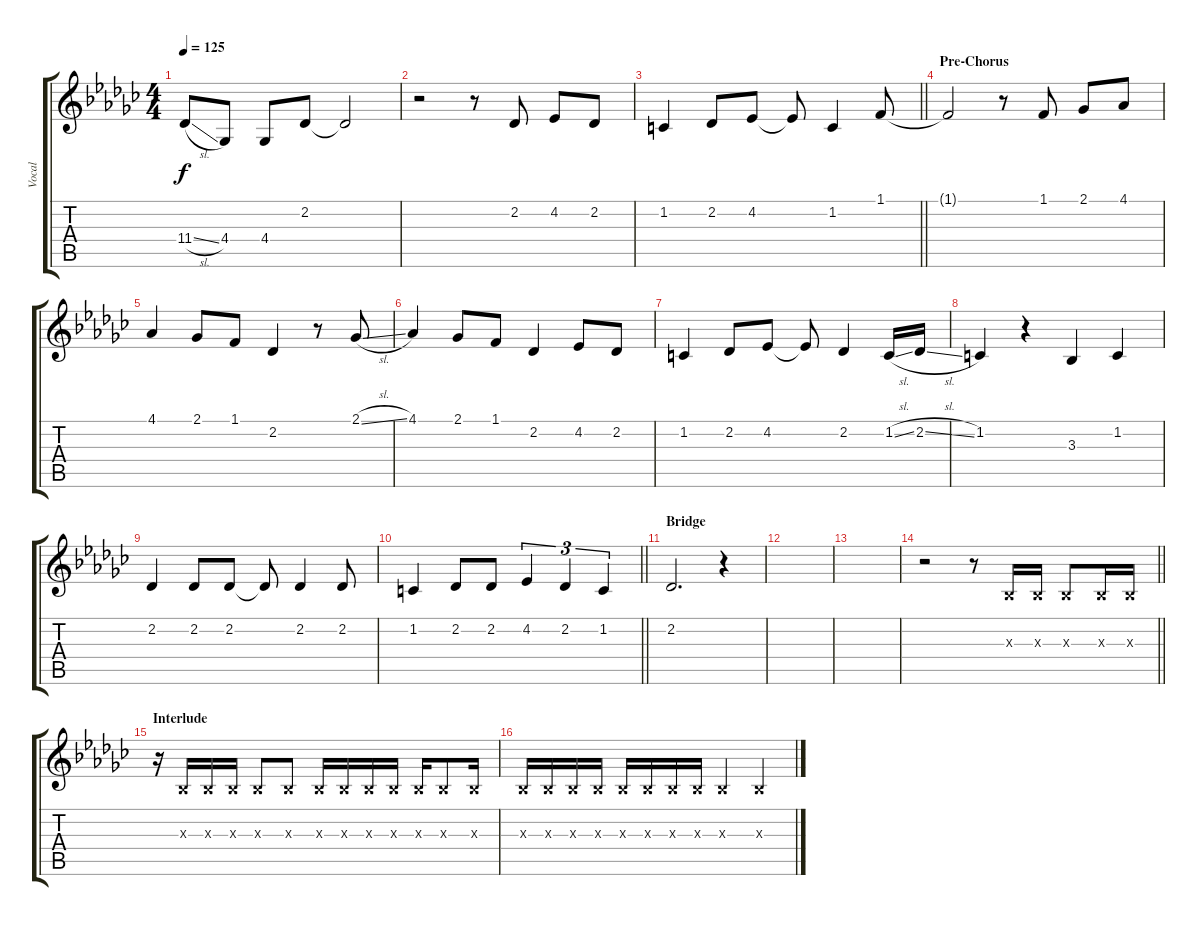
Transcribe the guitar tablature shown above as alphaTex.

\track ("Vocal" "Vocal") {instrument flute}
\staff {score tabs}
\tuning (E4 B3 G3 D3 A2 E2) {hide}
\ts (4 4)
\tempo 125
\clef g2
\ks gb
11.4{sl}.8{dy f} 4.4.8 4.4.8 2.2.8 2.2{t}.2 |
r.2 r.8 2.2.8 4.2.8 2.2.8 |
\barLineRight lightlight
1.2.4 2.2.8 4.2.8 4.2{t}.8 1.2.4 1.1.8 |
\section ("" "Pre-Chorus")
1.1{t}.2 r.8 1.1.8 2.1.8 4.1.8 |
4.1.4 2.1.8 1.1.8 2.2.4 r.8 2.1{sl}.8 |
4.1.4 2.1.8 1.1.8 2.2.4 4.2.8 2.2.8 |
1.2.4 2.2.8 4.2.8 4.2{t}.8 2.2.4 1.2{sl}.16 2.2{sl}.16 |
1.2.4 r.4 3.3.4 1.2.4 |
2.2.4 2.2.8 2.2.8 2.2{t}.8 2.2.4 2.2.8 |
\barLineRight lightlight
1.2.4 2.2.8 2.2.8 4.2.4{tu (3 2)} 2.2.4{tu (3 2)} 1.2.4{tu (3 2)} |
\section ("" "Bridge")
2.2.2{d} r.4 |
|
|
\barLineRight lightlight
r.2 r.8 3.3{x}.16 3.3{x}.16 3.3{x}.8 3.3{x}.16 3.3{x}.16 |
\section ("" "Interlude")
r.16 3.3{x}.16 3.3{x}.16 3.3{x}.16 3.3{x}.8 3.3{x}.8 3.3{x}.16 3.3{x}.16 3.3{x}.16 3.3{x}.16 3.3{x}.16 3.3{x}.8 3.3{x}.16 |
3.3{x}.16 3.3{x}.16 3.3{x}.16 3.3{x}.16 3.3{x}.16 3.3{x}.16 3.3{x}.16 3.3{x}.16 3.3{x}.4 3.3{x}.4
